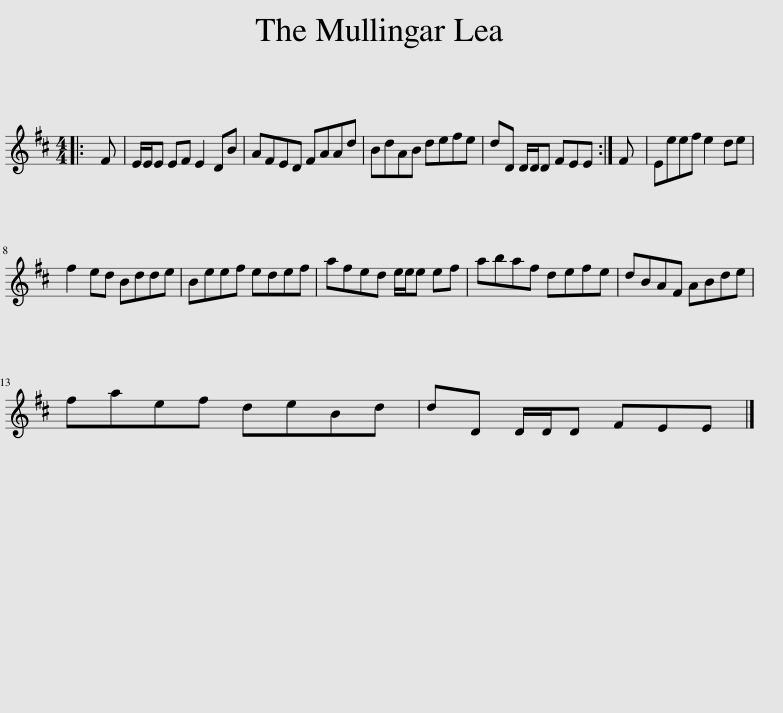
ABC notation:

X:1
L:1/8
M:4/4
I:linebreak $
K:D
V:1 treble
V:1
|: F | E/E/E EF E2 DB | AFED FAAd | BdAB defe | dD D/D/D FEE :| %5
 F | Eeef e2 de |$ f2 ed Bdde | Beef edef | afed e/e/e ef | %10
 abaf defe | dBAF ABde |$ faef deBd | dD D/D/D FEE |] %14
